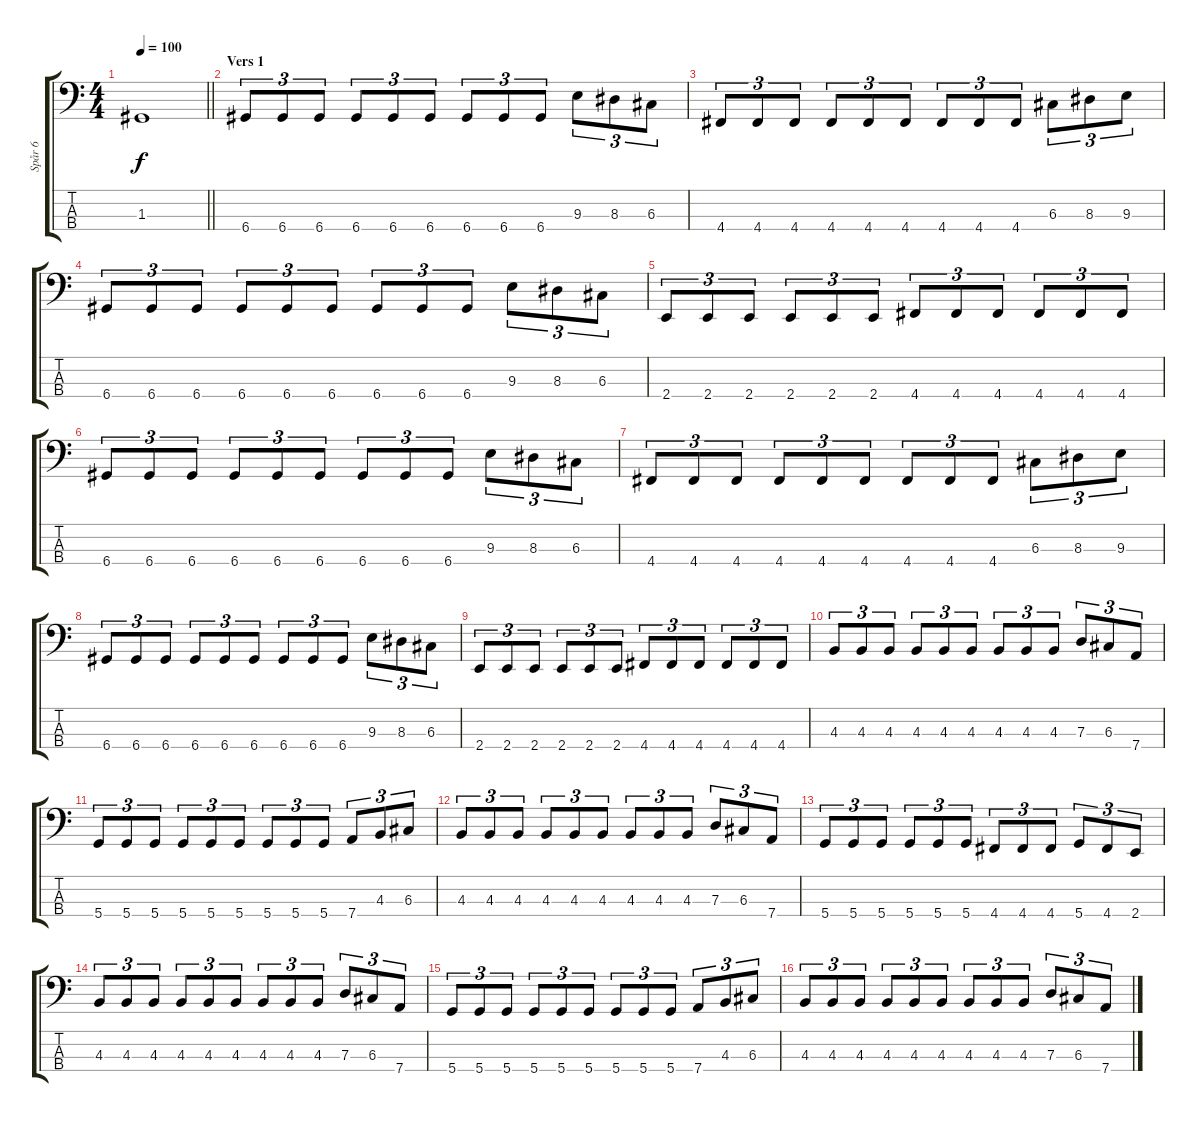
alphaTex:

\track ("Spår 6" "Spår 6") {instrument electricbassfinger}
\staff {score tabs}
\tuning (F2 C2 G1 D1) {hide}
\ts (4 4)
\tempo 100
\clef f4
\barLineRight lightlight
\ks c
1.3.1{dy f} |
\section ("" "Vers 1")
6.4.8{tu (3 2)} 6.4.8{tu (3 2)} 6.4.8{tu (3 2)} 6.4.8{tu (3 2)} 6.4.8{tu (3 2)} 6.4.8{tu (3 2)} 6.4.8{tu (3 2)} 6.4.8{tu (3 2)} 6.4.8{tu (3 2)} 9.3.8{tu (3 2)} 8.3.8{tu (3 2)} 6.3.8{tu (3 2)} |
4.4.8{tu (3 2)} 4.4.8{tu (3 2)} 4.4.8{tu (3 2)} 4.4.8{tu (3 2)} 4.4.8{tu (3 2)} 4.4.8{tu (3 2)} 4.4.8{tu (3 2)} 4.4.8{tu (3 2)} 4.4.8{tu (3 2)} 6.3.8{tu (3 2)} 8.3.8{tu (3 2)} 9.3.8{tu (3 2)} |
6.4.8{tu (3 2)} 6.4.8{tu (3 2)} 6.4.8{tu (3 2)} 6.4.8{tu (3 2)} 6.4.8{tu (3 2)} 6.4.8{tu (3 2)} 6.4.8{tu (3 2)} 6.4.8{tu (3 2)} 6.4.8{tu (3 2)} 9.3.8{tu (3 2)} 8.3.8{tu (3 2)} 6.3.8{tu (3 2)} |
2.4.8{tu (3 2)} 2.4.8{tu (3 2)} 2.4.8{tu (3 2)} 2.4.8{tu (3 2)} 2.4.8{tu (3 2)} 2.4.8{tu (3 2)} 4.4.8{tu (3 2)} 4.4.8{tu (3 2)} 4.4.8{tu (3 2)} 4.4.8{tu (3 2)} 4.4.8{tu (3 2)} 4.4.8{tu (3 2)} |
6.4.8{tu (3 2)} 6.4.8{tu (3 2)} 6.4.8{tu (3 2)} 6.4.8{tu (3 2)} 6.4.8{tu (3 2)} 6.4.8{tu (3 2)} 6.4.8{tu (3 2)} 6.4.8{tu (3 2)} 6.4.8{tu (3 2)} 9.3.8{tu (3 2)} 8.3.8{tu (3 2)} 6.3.8{tu (3 2)} |
4.4.8{tu (3 2)} 4.4.8{tu (3 2)} 4.4.8{tu (3 2)} 4.4.8{tu (3 2)} 4.4.8{tu (3 2)} 4.4.8{tu (3 2)} 4.4.8{tu (3 2)} 4.4.8{tu (3 2)} 4.4.8{tu (3 2)} 6.3.8{tu (3 2)} 8.3.8{tu (3 2)} 9.3.8{tu (3 2)} |
6.4.8{tu (3 2)} 6.4.8{tu (3 2)} 6.4.8{tu (3 2)} 6.4.8{tu (3 2)} 6.4.8{tu (3 2)} 6.4.8{tu (3 2)} 6.4.8{tu (3 2)} 6.4.8{tu (3 2)} 6.4.8{tu (3 2)} 9.3.8{tu (3 2)} 8.3.8{tu (3 2)} 6.3.8{tu (3 2)} |
2.4.8{tu (3 2)} 2.4.8{tu (3 2)} 2.4.8{tu (3 2)} 2.4.8{tu (3 2)} 2.4.8{tu (3 2)} 2.4.8{tu (3 2)} 4.4.8{tu (3 2)} 4.4.8{tu (3 2)} 4.4.8{tu (3 2)} 4.4.8{tu (3 2)} 4.4.8{tu (3 2)} 4.4.8{tu (3 2)} |
4.3.8{tu (3 2)} 4.3.8{tu (3 2)} 4.3.8{tu (3 2)} 4.3.8{tu (3 2)} 4.3.8{tu (3 2)} 4.3.8{tu (3 2)} 4.3.8{tu (3 2)} 4.3.8{tu (3 2)} 4.3.8{tu (3 2)} 7.3.8{tu (3 2)} 6.3.8{tu (3 2)} 7.4.8{tu (3 2)} |
5.4.8{tu (3 2)} 5.4.8{tu (3 2)} 5.4.8{tu (3 2)} 5.4.8{tu (3 2)} 5.4.8{tu (3 2)} 5.4.8{tu (3 2)} 5.4.8{tu (3 2)} 5.4.8{tu (3 2)} 5.4.8{tu (3 2)} 7.4.8{tu (3 2)} 4.3.8{tu (3 2)} 6.3.8{tu (3 2)} |
4.3.8{tu (3 2)} 4.3.8{tu (3 2)} 4.3.8{tu (3 2)} 4.3.8{tu (3 2)} 4.3.8{tu (3 2)} 4.3.8{tu (3 2)} 4.3.8{tu (3 2)} 4.3.8{tu (3 2)} 4.3.8{tu (3 2)} 7.3.8{tu (3 2)} 6.3.8{tu (3 2)} 7.4.8{tu (3 2)} |
5.4.8{tu (3 2)} 5.4.8{tu (3 2)} 5.4.8{tu (3 2)} 5.4.8{tu (3 2)} 5.4.8{tu (3 2)} 5.4.8{tu (3 2)} 4.4.8{tu (3 2)} 4.4.8{tu (3 2)} 4.4.8{tu (3 2)} 5.4.8{tu (3 2)} 4.4.8{tu (3 2)} 2.4.8{tu (3 2)} |
4.3.8{tu (3 2)} 4.3.8{tu (3 2)} 4.3.8{tu (3 2)} 4.3.8{tu (3 2)} 4.3.8{tu (3 2)} 4.3.8{tu (3 2)} 4.3.8{tu (3 2)} 4.3.8{tu (3 2)} 4.3.8{tu (3 2)} 7.3.8{tu (3 2)} 6.3.8{tu (3 2)} 7.4.8{tu (3 2)} |
5.4.8{tu (3 2)} 5.4.8{tu (3 2)} 5.4.8{tu (3 2)} 5.4.8{tu (3 2)} 5.4.8{tu (3 2)} 5.4.8{tu (3 2)} 5.4.8{tu (3 2)} 5.4.8{tu (3 2)} 5.4.8{tu (3 2)} 7.4.8{tu (3 2)} 4.3.8{tu (3 2)} 6.3.8{tu (3 2)} |
4.3.8{tu (3 2)} 4.3.8{tu (3 2)} 4.3.8{tu (3 2)} 4.3.8{tu (3 2)} 4.3.8{tu (3 2)} 4.3.8{tu (3 2)} 4.3.8{tu (3 2)} 4.3.8{tu (3 2)} 4.3.8{tu (3 2)} 7.3.8{tu (3 2)} 6.3.8{tu (3 2)} 7.4.8{tu (3 2)}
